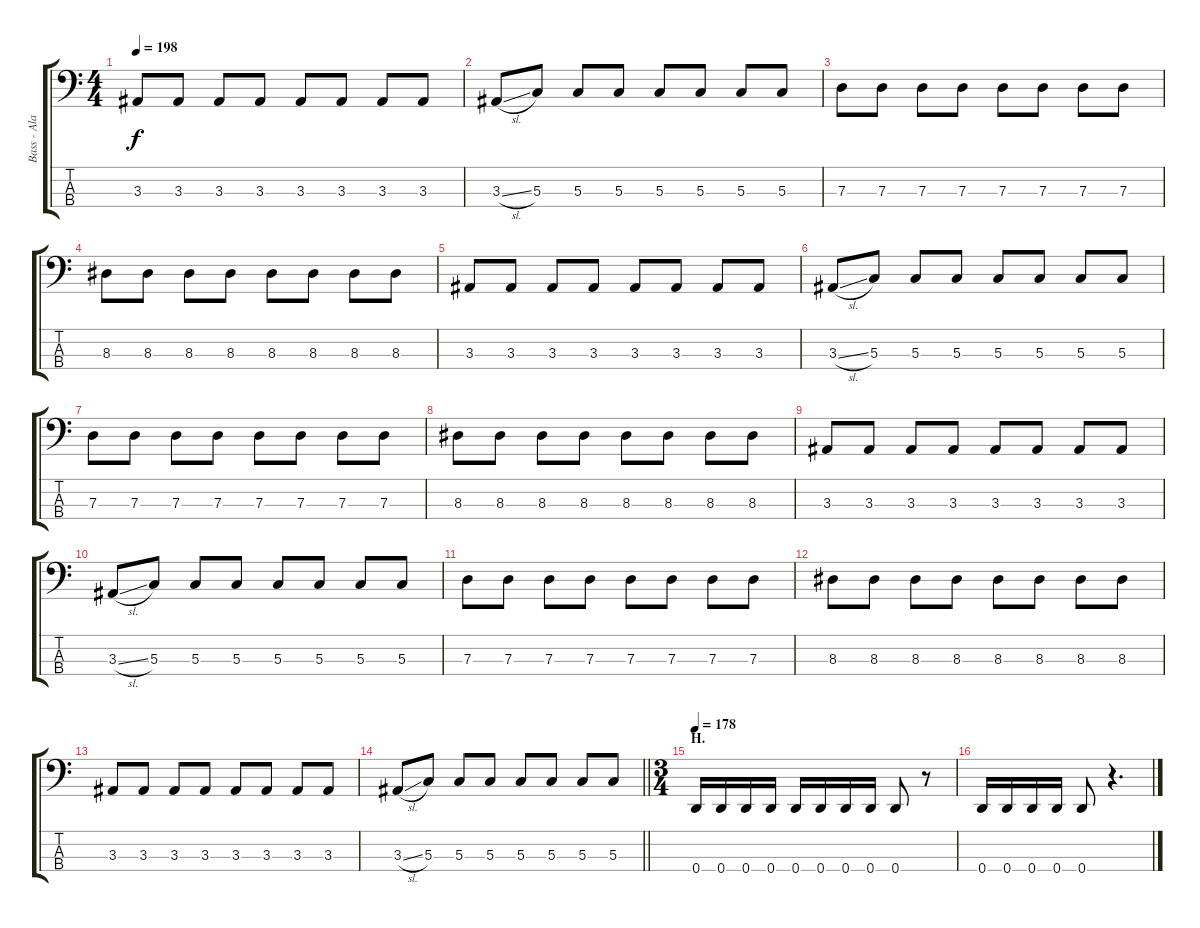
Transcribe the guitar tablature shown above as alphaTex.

\track ("Bass - Alan Landsman" "Bass - Ala") {instrument electricbasspick}
\staff {score tabs}
\tuning (F2 C2 G1 D1) {hide}
\ts (4 4)
\tempo 198
\clef f4
\ks c
3.3.8{dy f} 3.3.8 3.3.8 3.3.8 3.3.8 3.3.8 3.3.8 3.3.8 |
3.3{sl}.8 5.3.8 5.3.8 5.3.8 5.3.8 5.3.8 5.3.8 5.3.8 |
7.3.8 7.3.8 7.3.8 7.3.8 7.3.8 7.3.8 7.3.8 7.3.8 |
8.3.8 8.3.8 8.3.8 8.3.8 8.3.8 8.3.8 8.3.8 8.3.8 |
3.3.8 3.3.8 3.3.8 3.3.8 3.3.8 3.3.8 3.3.8 3.3.8 |
3.3{sl}.8 5.3.8 5.3.8 5.3.8 5.3.8 5.3.8 5.3.8 5.3.8 |
7.3.8 7.3.8 7.3.8 7.3.8 7.3.8 7.3.8 7.3.8 7.3.8 |
8.3.8 8.3.8 8.3.8 8.3.8 8.3.8 8.3.8 8.3.8 8.3.8 |
3.3.8 3.3.8 3.3.8 3.3.8 3.3.8 3.3.8 3.3.8 3.3.8 |
3.3{sl}.8 5.3.8 5.3.8 5.3.8 5.3.8 5.3.8 5.3.8 5.3.8 |
7.3.8 7.3.8 7.3.8 7.3.8 7.3.8 7.3.8 7.3.8 7.3.8 |
8.3.8 8.3.8 8.3.8 8.3.8 8.3.8 8.3.8 8.3.8 8.3.8 |
3.3.8 3.3.8 3.3.8 3.3.8 3.3.8 3.3.8 3.3.8 3.3.8 |
\barLineRight lightlight
3.3{sl}.8 5.3.8 5.3.8 5.3.8 5.3.8 5.3.8 5.3.8 5.3.8 |
\ts (3 4)
\section ("" "H.")
\tempo 178
0.4.16 0.4.16 0.4.16 0.4.16 0.4.16 0.4.16 0.4.16 0.4.16 0.4.8 r.8 |
0.4.16 0.4.16 0.4.16 0.4.16 0.4.8 r.4{d}
